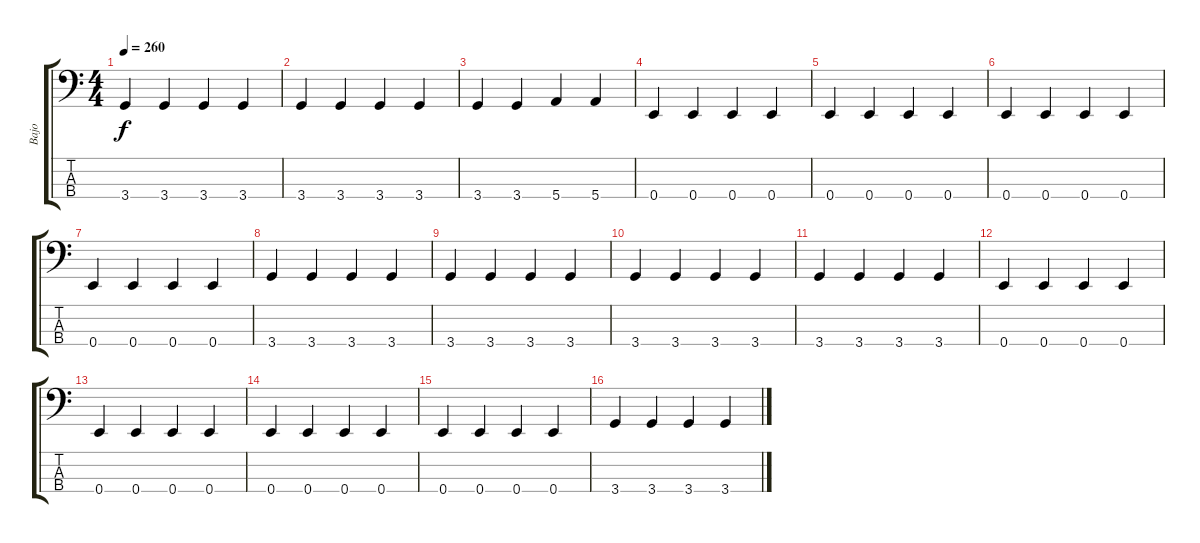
\track ("Bajo" "Bajo") {instrument slapbass2}
\staff {score tabs}
\tuning (G2 D2 A1 E1) {hide}
\ts (4 4)
\tempo 260
\clef f4
\ks c
3.4.4{dy f} 3.4.4 3.4.4 3.4.4 |
3.4.4 3.4.4 3.4.4 3.4.4 |
3.4.4 3.4.4 5.4.4 5.4.4 |
0.4.4 0.4.4 0.4.4 0.4.4 |
0.4.4 0.4.4 0.4.4 0.4.4 |
0.4.4 0.4.4 0.4.4 0.4.4 |
0.4.4 0.4.4 0.4.4 0.4.4 |
3.4.4 3.4.4 3.4.4 3.4.4 |
3.4.4 3.4.4 3.4.4 3.4.4 |
3.4.4 3.4.4 3.4.4 3.4.4 |
3.4.4 3.4.4 3.4.4 3.4.4 |
0.4.4 0.4.4 0.4.4 0.4.4 |
0.4.4 0.4.4 0.4.4 0.4.4 |
0.4.4 0.4.4 0.4.4 0.4.4 |
0.4.4 0.4.4 0.4.4 0.4.4 |
3.4.4 3.4.4 3.4.4 3.4.4
